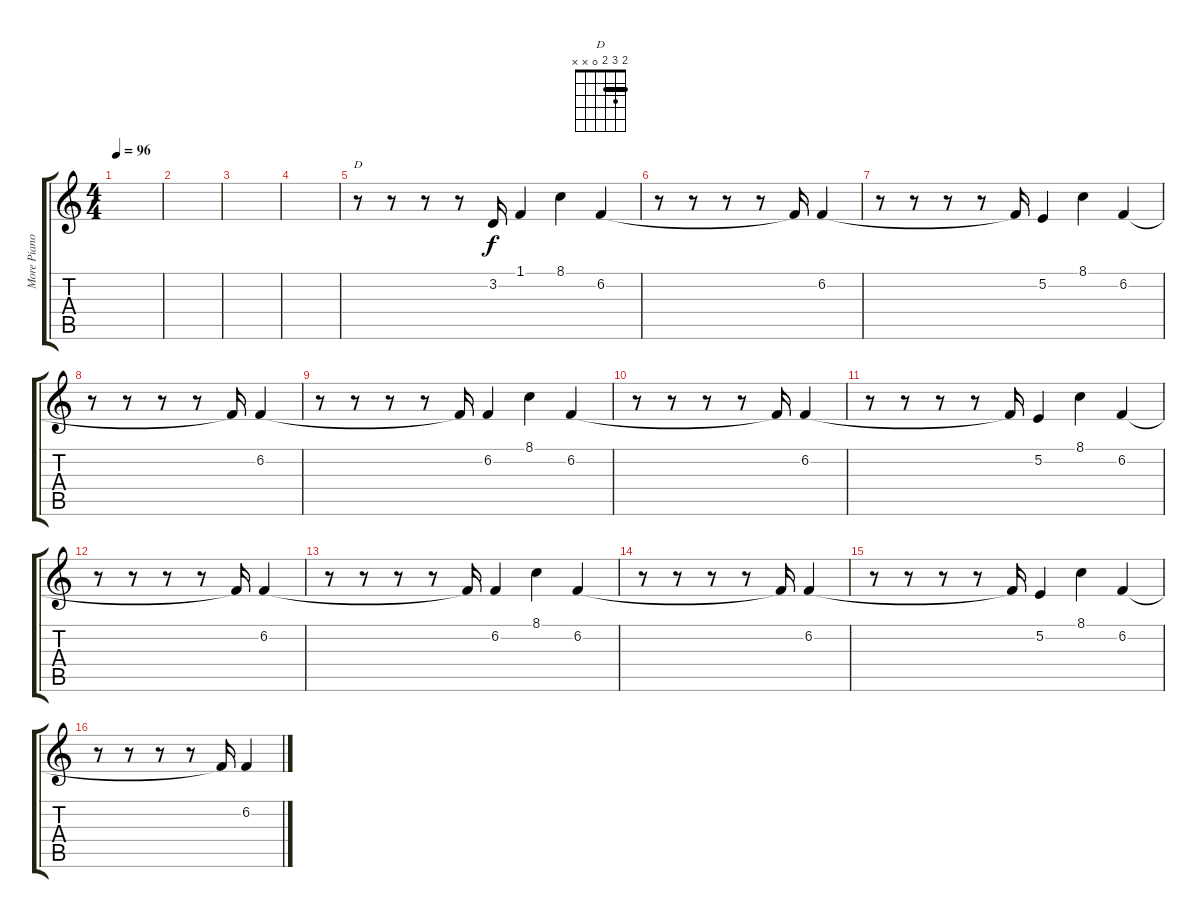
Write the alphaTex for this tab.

\track ("More Piano" "More Piano") {instrument acousticgrandpiano}
\staff {score tabs}
\tuning (E4 B3 G3 D3 A2 E2) {hide}
\chord ("D" 2 3 2 0 x x) {barre 2}
\ts (4 4)
\tempo 96
\clef g2
\ks c
|
|
|
|
r.8{ch "D"} r.8 r.8 r.8 3.2.16 1.1.4 8.1.4 6.2.4 |
r.8 r.8 r.8 r.8 6.2{t}.16 6.2.4 |
r.8 r.8 r.8 r.8 6.2{t}.16 5.2.4 8.1.4 6.2.4 |
r.8 r.8 r.8 r.8 6.2{t}.16 6.2.4 |
r.8 r.8 r.8 r.8 6.2{t}.16 6.2.4 8.1.4 6.2.4 |
r.8 r.8 r.8 r.8 6.2{t}.16 6.2.4 |
r.8 r.8 r.8 r.8 6.2{t}.16 5.2.4 8.1.4 6.2.4 |
r.8 r.8 r.8 r.8 6.2{t}.16 6.2.4 |
r.8 r.8 r.8 r.8 6.2{t}.16 6.2.4 8.1.4 6.2.4 |
r.8 r.8 r.8 r.8 6.2{t}.16 6.2.4 |
r.8 r.8 r.8 r.8 6.2{t}.16 5.2.4 8.1.4 6.2.4 |
r.8 r.8 r.8 r.8 6.2{t}.16 6.2.4
